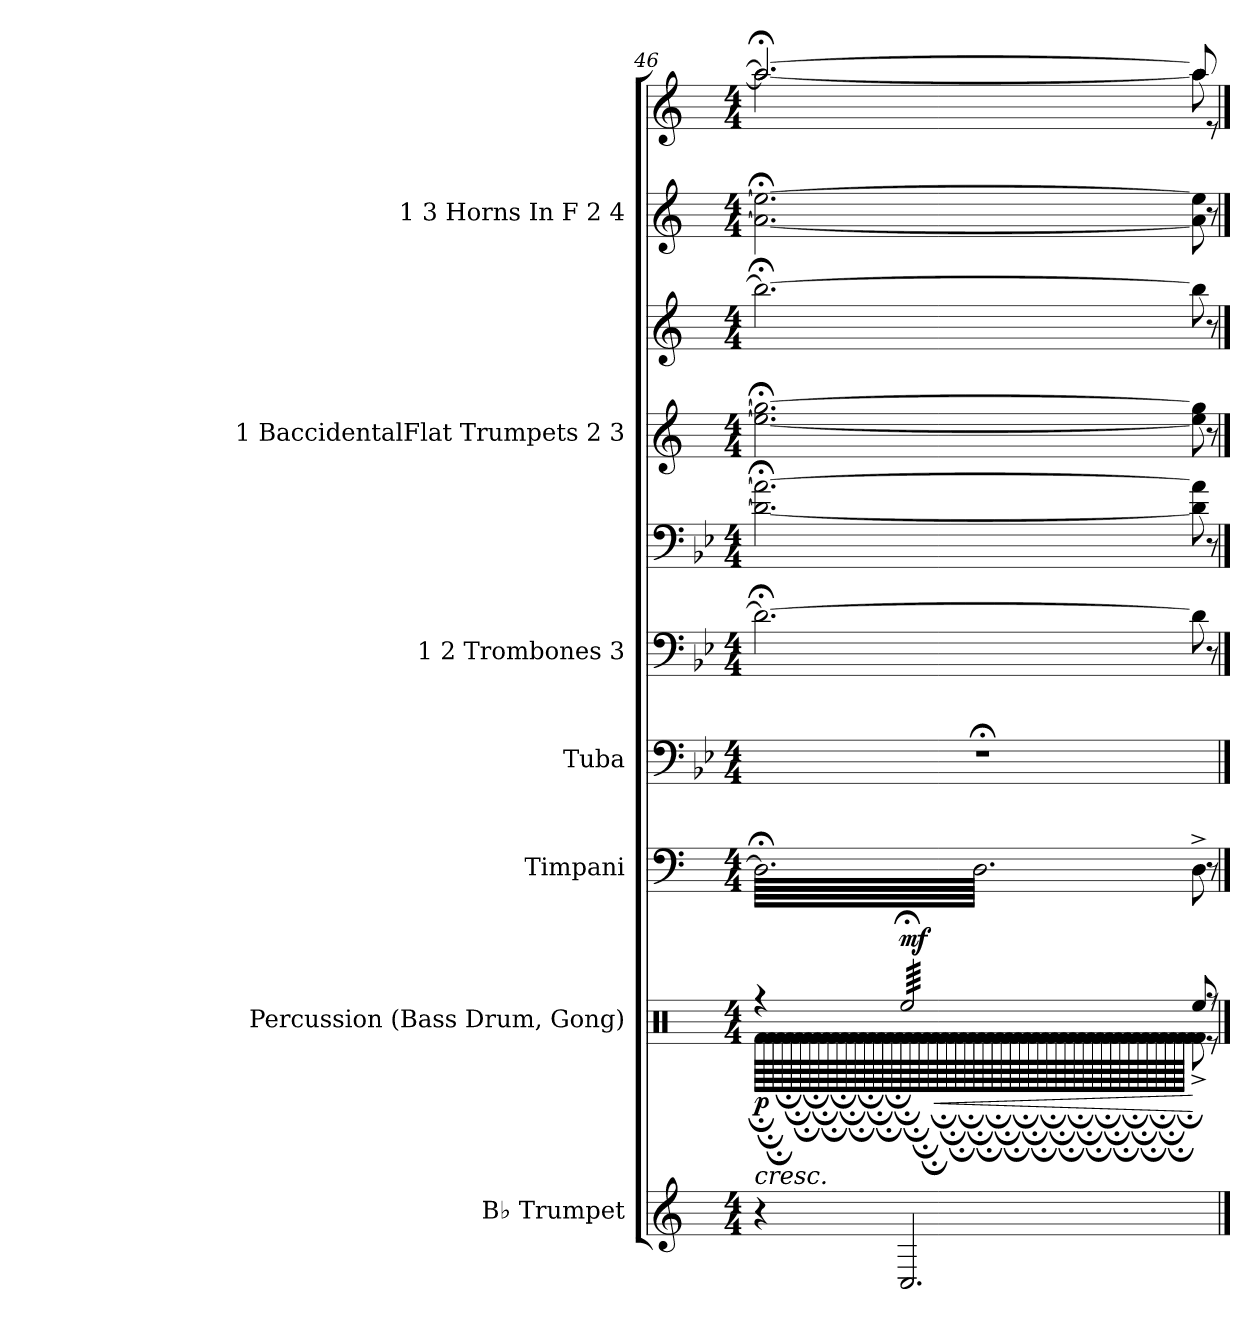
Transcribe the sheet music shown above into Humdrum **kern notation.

**kern	**kern	**dynam	**kern	**dynam	**kern	**kern	**kern	**kern	**kern	**kern	**kern
*part7	*part6	*part6	*part5	*part5	*part4	*part3	*part3	*part2	*part2	*part1	*part1
*staff10	*staff9	*staff9	*staff8	*staff8	*staff7	*staff6	*staff5	*staff4	*staff3	*staff2	*staff1
*I"B♭ Trumpet	*I"Percussion (Bass Drum, Gong)	*	*I"Timpani	*	*I"Tuba	*I"1                   2 Trombones                          3	*	*I"1  BaccidentalFlat Trumpets                           2                     3	*	*I"1          3 Horns In F                2          4	*
*I'B♭ Tpt.	*I'Perc.	*	*I'Timp.	*	*I'Tuba	*I'1        2 Tbns.        3	*	*I'1  BaccidentalFlat Tpts.            2            3	*	*I'1          3 Hns. in F          2          4	*
*clefG2	*clefX	*	*clefF4	*	*clefF4	*clefF4	*clefF4	*clefG2	*clefG2	*clefG2	*clefG2
*ITrd1c2	*	*	*	*	*	*	*	*ITrd1c2	*ITrd1c2	*ITrd4c7	*ITrd4c7
*k[b-e-]	*k[]	*	*k[]	*	*k[b-e-]	*k[b-e-]	*k[b-e-]	*k[b-e-]	*k[b-e-]	*k[b-]	*k[b-]
*M4/4	*M4/4	*	*M4/4	*	*M4/4	*M4/4	*M4/4	*M4/4	*M4/4	*M4/4	*M4/4
=46	=46	=46	=46	=46	=46	=46	=46	=46	=46	=46	=46
!	!	!LO:HP:b	!	!	!	!	!	!	!	!	!
*	*^	*	*	*	*	*	*	*	*	*	*^
!	!	!	!LO:DY:n=1:b	!	!	!	!	!	!	!	!	!	!
*	*tremolo	*	*	*	*	*	*	*	*	*	*	*	*
*	*	*	*	*tremolo	*	*	*	*	*	*	*	*	*
4r	4r	64Rf;<\LLLL	< p	64D;<\]LLLL	.	1r;<	2.d;<\_	2.d\_;< 2.a\_;<	2.dd\_;< 2.ff#\_;<	2.aa;<\_	2.d\_;< 2.a\_;<	2.dd;</_	2.dd\_
.	.	64Rf;<\	.	64D;<\	.	.	.	.	.	.	.	.	.
.	.	64Rf;<\	.	64D;<\	.	.	.	.	.	.	.	.	.
.	.	64Rf;<\	.	64D;<\	.	.	.	.	.	.	.	.	.
.	.	64Rf;<\	.	64D;<\	.	.	.	.	.	.	.	.	.
.	.	64Rf;<\	.	64D;<\	.	.	.	.	.	.	.	.	.
.	.	64Rf;<\	.	64D;<\	.	.	.	.	.	.	.	.	.
.	.	64Rf;<\	.	64D;<\	.	.	.	.	.	.	.	.	.
.	.	64Rf;<\	.	64D;<\	.	.	.	.	.	.	.	.	.
.	.	64Rf;<\	.	64D;<\	.	.	.	.	.	.	.	.	.
.	.	64Rf;<\	.	64D;<\	.	.	.	.	.	.	.	.	.
.	.	64Rf;<\	.	64D;<\	.	.	.	.	.	.	.	.	.
.	.	64Rf;<\	.	64D;<\	.	.	.	.	.	.	.	.	.
.	.	64Rf;<\	.	64D;<\	.	.	.	.	.	.	.	.	.
.	.	64Rf;<\	.	64D;<\	.	.	.	.	.	.	.	.	.
.	.	64Rf;<\	.	64D;<\	.	.	.	.	.	.	.	.	.
!	!	!	!LO:HP:b	!	!	!	!	!	!	!	!	!	!
!	!	!	!LO:DY:n=2:a	!	!	!	!	!	!	!	!	!	!
2.BB-/	64Ree;/LLLL	64Rf;<\	< mf	64D;<\	.	.	.	.	.	.	.	.	.
.	64Ree;/	64Rf;<\	.	64D;<\	.	.	.	.	.	.	.	.	.
.	64Ree;/	64Rf;<\	.	64D;<\	.	.	.	.	.	.	.	.	.
.	64Ree;/	64Rf;<\	.	64D;<\	.	.	.	.	.	.	.	.	.
.	64Ree;/	64Rf;<\	.	64D;<\	.	.	.	.	.	.	.	.	.
.	64Ree;/	64Rf;<\	.	64D;<\	.	.	.	.	.	.	.	.	.
.	64Ree;/	64Rf;<\	.	64D;<\	.	.	.	.	.	.	.	.	.
.	64Ree;/	64Rf;<\	.	64D;<\	.	.	.	.	.	.	.	.	.
.	64Ree;/	64Rf;<\	.	64D;<\	.	.	.	.	.	.	.	.	.
.	64Ree;/	64Rf;<\	.	64D;<\	.	.	.	.	.	.	.	.	.
.	64Ree;/	64Rf;<\	.	64D;<\	.	.	.	.	.	.	.	.	.
.	64Ree;/	64Rf;<\	.	64D;<\	.	.	.	.	.	.	.	.	.
.	64Ree;/	64Rf;<\	.	64D;<\	.	.	.	.	.	.	.	.	.
.	64Ree;/	64Rf;<\	.	64D;<\	.	.	.	.	.	.	.	.	.
.	64Ree;/	64Rf;<\	.	64D;<\	.	.	.	.	.	.	.	.	.
.	64Ree;/	64Rf;<\	.	64D;<\	.	.	.	.	.	.	.	.	.
.	64Ree;/	64Rf;<\	.	64D;<\	.	.	.	.	.	.	.	.	.
.	64Ree;/	64Rf;<\	.	64D;<\	.	.	.	.	.	.	.	.	.
.	64Ree;/	64Rf;<\	.	64D;<\	.	.	.	.	.	.	.	.	.
.	64Ree;/	64Rf;<\	.	64D;<\	.	.	.	.	.	.	.	.	.
.	64Ree;/	64Rf;<\	.	64D;<\	.	.	.	.	.	.	.	.	.
.	64Ree;/	64Rf;<\	.	64D;<\	.	.	.	.	.	.	.	.	.
.	64Ree;/	64Rf;<\	.	64D;<\	.	.	.	.	.	.	.	.	.
.	64Ree;/	64Rf;<\	.	64D;<\	.	.	.	.	.	.	.	.	.
.	64Ree;/	64Rf;<\	.	64D;<\	.	.	.	.	.	.	.	.	.
.	64Ree;/	64Rf;<\	.	64D;<\	.	.	.	.	.	.	.	.	.
.	64Ree;/	64Rf;<\	.	64D;<\	.	.	.	.	.	.	.	.	.
.	64Ree;/	64Rf;<\	.	64D;<\	.	.	.	.	.	.	.	.	.
.	64Ree;/	64Rf;<\	.	64D;<\	.	.	.	.	.	.	.	.	.
.	64Ree;/	64Rf;<\	.	64D;<\	.	.	.	.	.	.	.	.	.
.	64Ree;/	64Rf;<\	.	64D;<\	.	.	.	.	.	.	.	.	.
.	64Ree;/JJJJ	64Rf;<\JJJJ	.	64D;<\JJJJ	.	.	.	.	.	.	.	.	.
*	*	*	*	*Xtremolo	*	*	*	*	*	*	*	*	*
*	*Xtremolo	*	*	*	*	*	*	*	*	*	*	*	*
!	!	!	!LO:DY:n=3:b	!	!	!	!	!	!	!	!	!	!
!	!	!	!LO:DY:n=4:a	!	!LO:DY:b	!	!	!	!	!	!	!	!
.	8Ree/	8Rf^\	[ [ other-dynamics other-dynamics	8D^\	other-dynamics	.	8d\]	8d\] 8a\]	8dd\] 8ff#\]	8aa\]	8d\] 8a\]	8dd/]	8dd\]
.	8r	8r	.	8r	.	.	8r	8r	8r	8r	8r	8re	8ryy
*	*v	*v	*	*	*	*	*	*	*	*	*	*v	*v
==	==	==	==	==	==	==	==	==	==	==	==
*-	*-	*-	*-	*-	*-	*-	*-	*-	*-	*-	*-
